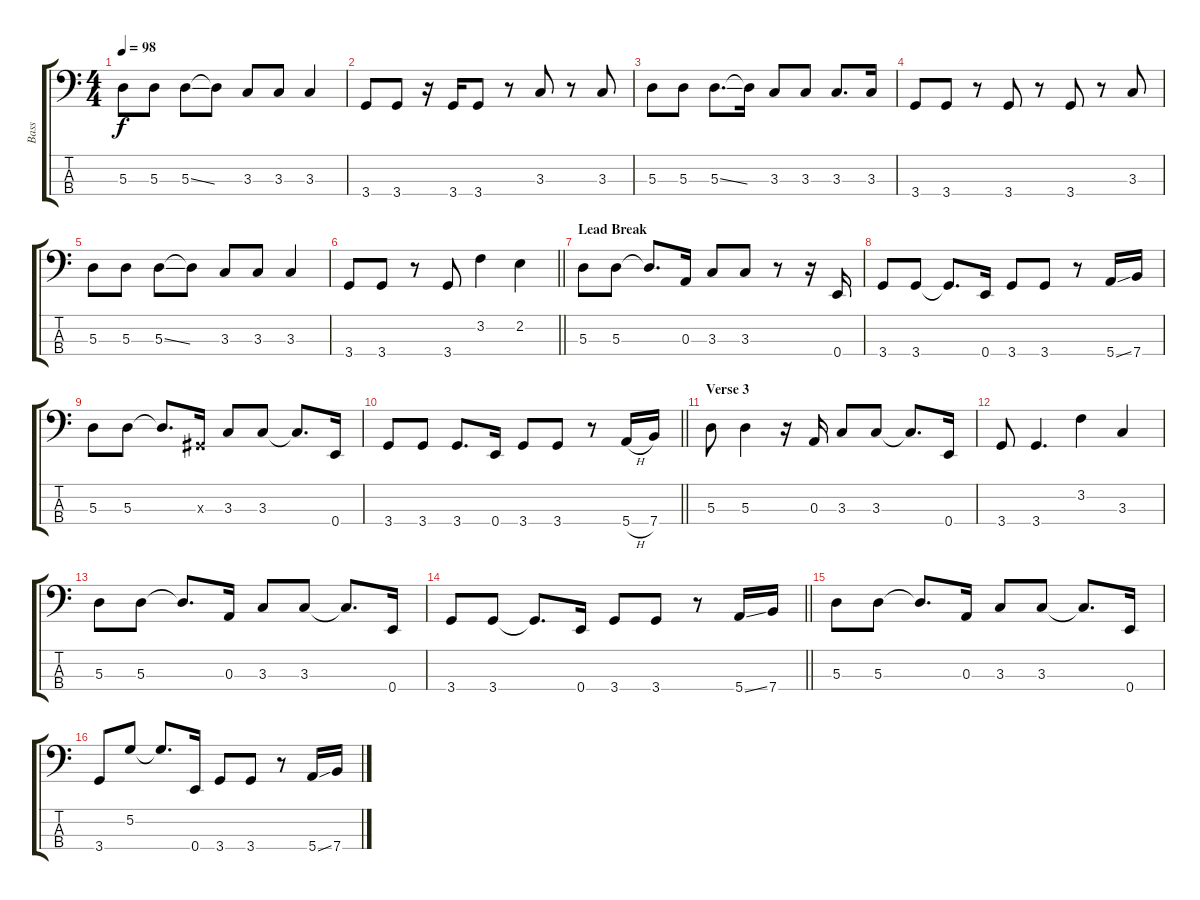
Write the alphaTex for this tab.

\track ("Bass" "Bass") {instrument electricbassfinger}
\staff {score tabs}
\tuning (G2 D2 A1 E1) {hide}
\ts (4 4)
\tempo 98
\clef f4
\ks c
5.3.8{dy f} 5.3.8 5.3{ss}.8 5.3{t}.8 3.3.8 3.3.8 3.3.4 |
3.4.8 3.4.8 r.16 3.4.16 3.4.8 r.8 3.3.8 r.8 3.3.8 |
5.3.8 5.3.8 5.3{ss}.8{d} 5.3{t}.16 3.3.8 3.3.8 3.3.8{d} 3.3.16 |
3.4.8 3.4.8 r.8 3.4.8 r.8 3.4.8 r.8 3.3.8 |
5.3.8 5.3.8 5.3{ss}.8 5.3{t}.8 3.3.8 3.3.8 3.3.4 |
\barLineRight lightlight
3.4.8 3.4.8 r.8 3.4.8 3.2.4 2.2.4 |
\section ("" "Lead Break")
5.3.8 5.3.8 5.3{t}.8{d} 0.3.16 3.3.8 3.3.8 r.8 r.16 0.4.16 |
3.4.8 3.4.8 3.4{t}.8{d} 0.4.16 3.4.8 3.4.8 r.8 5.4{ss}.16 7.4.16 |
5.3.8 5.3.8 5.3{t}.8{d} -1.3{x}.16 3.3.8 3.3.8 3.3{t}.8{d} 0.4.16 |
\barLineRight lightlight
3.4.8 3.4.8 3.4.8{d} 0.4.16 3.4.8 3.4.8 r.8 5.4{h}.16 7.4.16 |
\section ("" "Verse 3")
5.3.8 5.3.4 r.16 0.3.16 3.3.8 3.3.8 3.3{t}.8{d} 0.4.16 |
3.4.8 3.4.4{d} 3.2.4 3.3.4 |
5.3.8 5.3.8 5.3{t}.8{d} 0.3.16 3.3.8 3.3.8 3.3{t}.8{d} 0.4.16 |
\barLineRight lightlight
3.4.8 3.4.8 3.4{t}.8{d} 0.4.16 3.4.8 3.4.8 r.8 5.4{ss}.16 7.4.16 |
5.3.8 5.3.8 5.3{t}.8{d} 0.3.16 3.3.8 3.3.8 3.3{t}.8{d} 0.4.16 |
3.4.8 5.2.8 5.2{t}.8{d} 0.4.16 3.4.8 3.4.8 r.8 5.4{ss}.16 7.4.16
